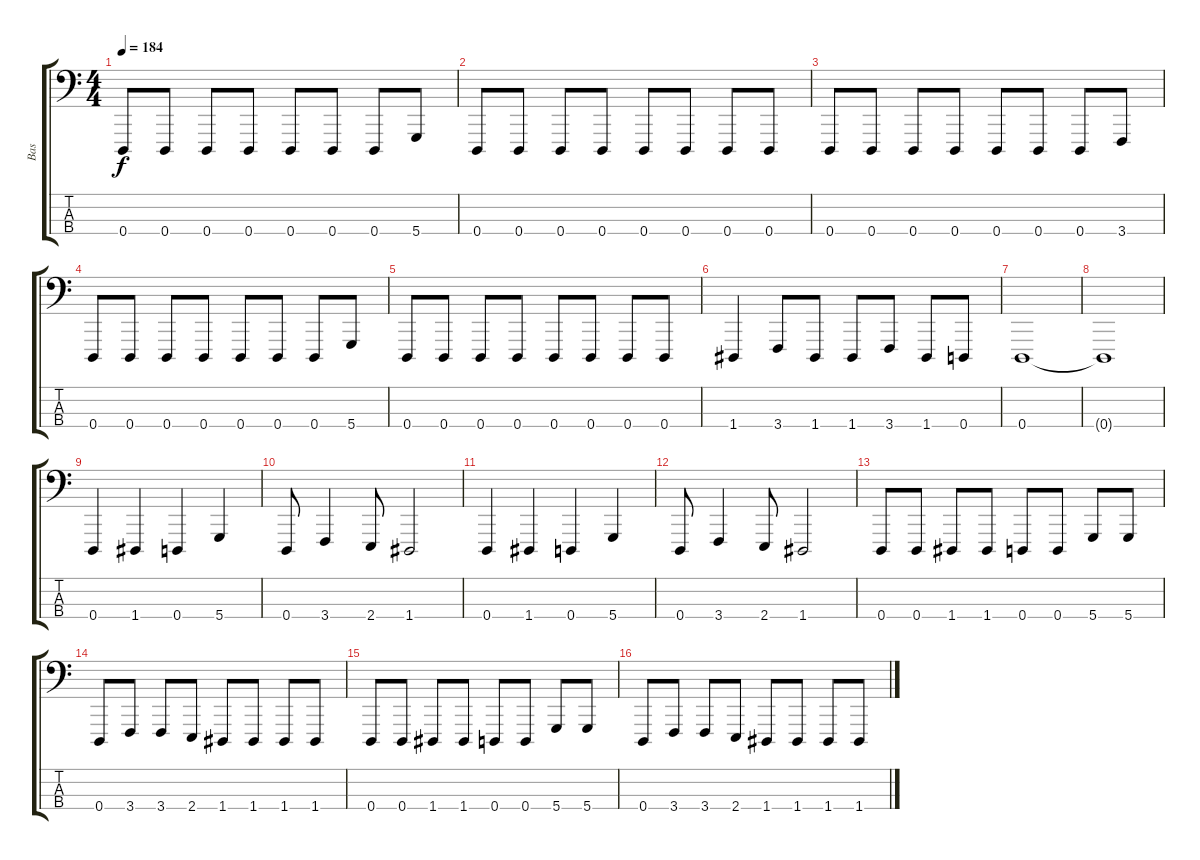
\track ("Bas" "Bas") {instrument cello}
\staff {score tabs}
\tuning (F2 C2 G1 D1) {hide}
\ts (4 4)
\tempo 184
\clef f4
\ks c
0.4.8{dy f} 0.4.8 0.4.8 0.4.8 0.4.8 0.4.8 0.4.8 5.4.8 |
0.4.8 0.4.8 0.4.8 0.4.8 0.4.8 0.4.8 0.4.8 0.4.8 |
0.4.8 0.4.8 0.4.8 0.4.8 0.4.8 0.4.8 0.4.8 3.4.8 |
0.4.8 0.4.8 0.4.8 0.4.8 0.4.8 0.4.8 0.4.8 5.4.8 |
0.4.8 0.4.8 0.4.8 0.4.8 0.4.8 0.4.8 0.4.8 0.4.8 |
1.4.4 3.4.8 1.4.8 1.4.8 3.4.8 1.4.8 0.4.8 |
0.4.1 |
0.4{t}.1 |
0.4.4 1.4.4 0.4.4 5.4.4 |
0.4.8 3.4.4 2.4.8 1.4.2 |
0.4.4 1.4.4 0.4.4 5.4.4 |
0.4.8 3.4.4 2.4.8 1.4.2 |
0.4.8 0.4.8 1.4.8 1.4.8 0.4.8 0.4.8 5.4.8 5.4.8 |
0.4.8 3.4.8 3.4.8 2.4.8 1.4.8 1.4.8 1.4.8 1.4.8 |
0.4.8 0.4.8 1.4.8 1.4.8 0.4.8 0.4.8 5.4.8 5.4.8 |
0.4.8 3.4.8 3.4.8 2.4.8 1.4.8 1.4.8 1.4.8 1.4.8
